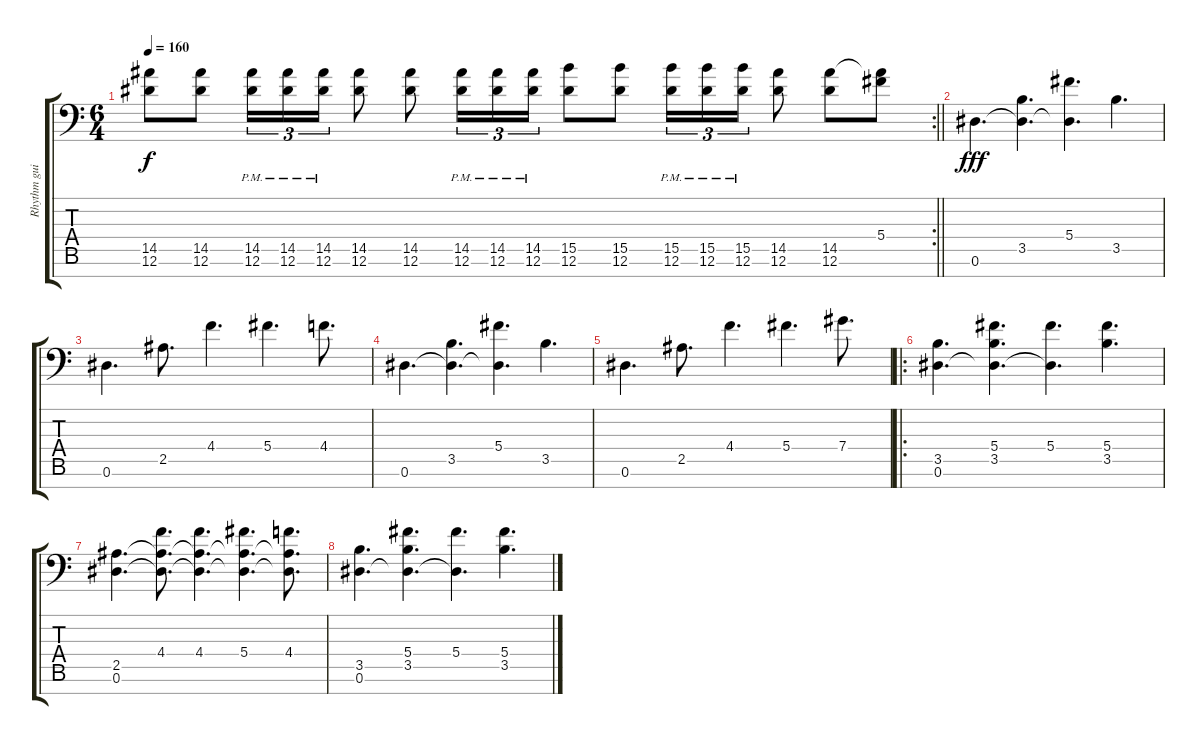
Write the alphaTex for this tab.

\track ("Rhythm guitar" "Rhythm gui") {instrument distortionguitar}
\staff {score tabs}
\tuning (Eb4 Bb3 Gb3 Db3 Ab2 Eb2 Ab1) {hide}
\rc 2
\ts (6 4)
\tempo 160
\clef f4
\barLineRight lightlight
\ks c
(14.5 12.6).8{dy f} (14.5 12.6).8 (14.5{pm} 12.6{pm}).16{tu (3 2)} (14.5{pm} 12.6{pm}).16{tu (3 2)} (14.5{pm} 12.6{pm}).16{tu (3 2)} (14.5 12.6).8 (14.5 12.6).8 (14.5{pm} 12.6{pm}).16{tu (3 2)} (14.5{pm} 12.6{pm}).16{tu (3 2)} (14.5{pm} 12.6{pm}).16{tu (3 2)} (15.5 12.6).8 (15.5 12.6).8 (15.5{pm} 12.6{pm}).16{tu (3 2)} (15.5{pm} 12.6{pm}).16{tu (3 2)} (15.5{pm} 12.6{pm}).16{tu (3 2)} (14.5 12.6).8 (14.5 12.6).8 (5.4{t} 14.5{t}).8 |
0.6.4{d dy fff} (3.5 0.6{t}).4{d} (5.4 0.6{t}).4{d} 3.5.4{d} |
0.6.4{d} 2.5.8{d} 4.4.4{d} 5.4.4{d} 4.4.8{d} |
0.6.4{d} (3.5 0.6{t}).4{d} (5.4 0.6{t}).4{d} 3.5.4{d} |
0.6.4{d} 2.5.8{d} 4.4.4{d} 5.4.4{d} 7.4.8{d} |
\ro
(3.5 0.6).4{d instrument overdrivenguitar} (5.4 3.5 0.6{t}).4{d} (5.4 0.6{t}).4{d} (5.4 3.5).4{d} |
(2.5 0.6).4{d} (4.4 2.5{t} 0.6{t}).8{d} (4.4 2.5{t} 0.6{t}).4{d} (5.4 2.5{t} 0.6{t}).4{d} (4.4 2.5{t} 0.6{t}).8{d} |
(3.5 0.6).4{d} (5.4 3.5 0.6{t}).4{d} (5.4 0.6{t}).4{d} (5.4 3.5).4{d}
